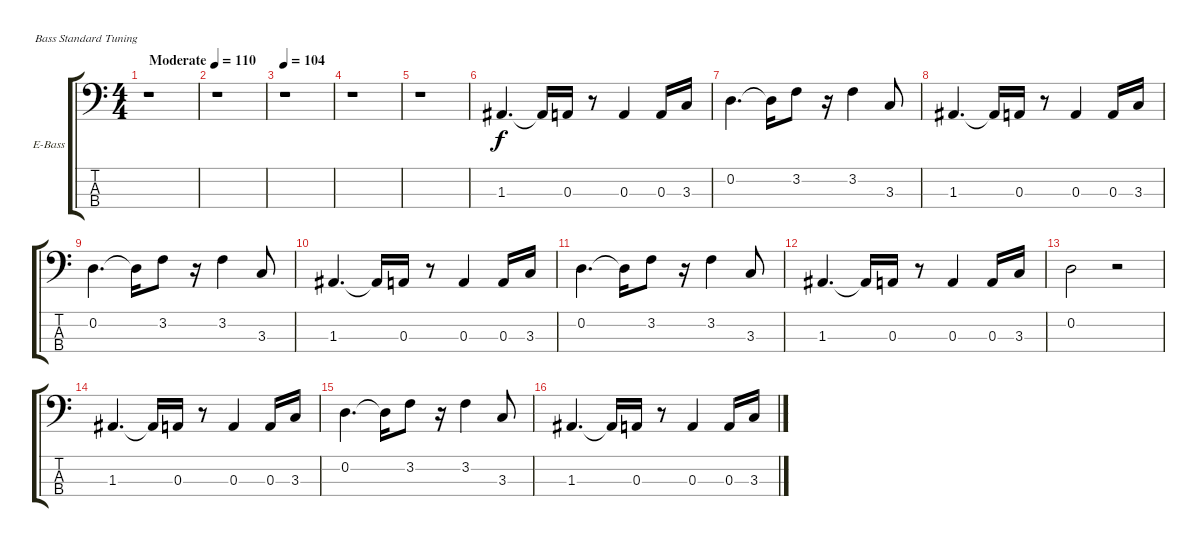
\bracketExtendMode groupsimilarinstruments
\firstSystemTrackNameOrientation horizontal
\otherSystemsTrackNameOrientation horizontal
\track ("Лена" "E-Bass") {instrument electricbassfinger}
\staff {score tabs}
\tuning (G2 D2 A1 E1)
\ts (4 4)
\beaming (8 2 2 2 2)
\tempo (110 "Moderate")
\clef f4
\ks c
r.1{dy f instrument electricbassfinger} |
r.1 |
\tempo 104
r.1 |
r.1 |
r.1 |
1.3.4{d} 1.3{t}.16 0.3.16 r.8 0.3.4 0.3.16 3.3.16 |
0.2.4{d} 0.2{t}.16 3.2.8 r.16 3.2.4 3.3.8 |
1.3.4{d} 1.3{t}.16 0.3.16 r.8 0.3.4 0.3.16 3.3.16 |
0.2.4{d} 0.2{t}.16 3.2.8 r.16 3.2.4 3.3.8 |
1.3.4{d} 1.3{t}.16 0.3.16 r.8 0.3.4 0.3.16 3.3.16 |
0.2.4{d} 0.2{t}.16 3.2.8 r.16 3.2.4 3.3.8 |
1.3.4{d} 1.3{t}.16 0.3.16 r.8 0.3.4 0.3.16 3.3.16 |
0.2.2 r.2 |
1.3.4{d} 1.3{t}.16 0.3.16 r.8 0.3.4 0.3.16 3.3.16 |
0.2.4{d} 0.2{t}.16 3.2.8 r.16 3.2.4 3.3.8 |
1.3.4{d} 1.3{t}.16 0.3.16 r.8 0.3.4 0.3.16 3.3.16
